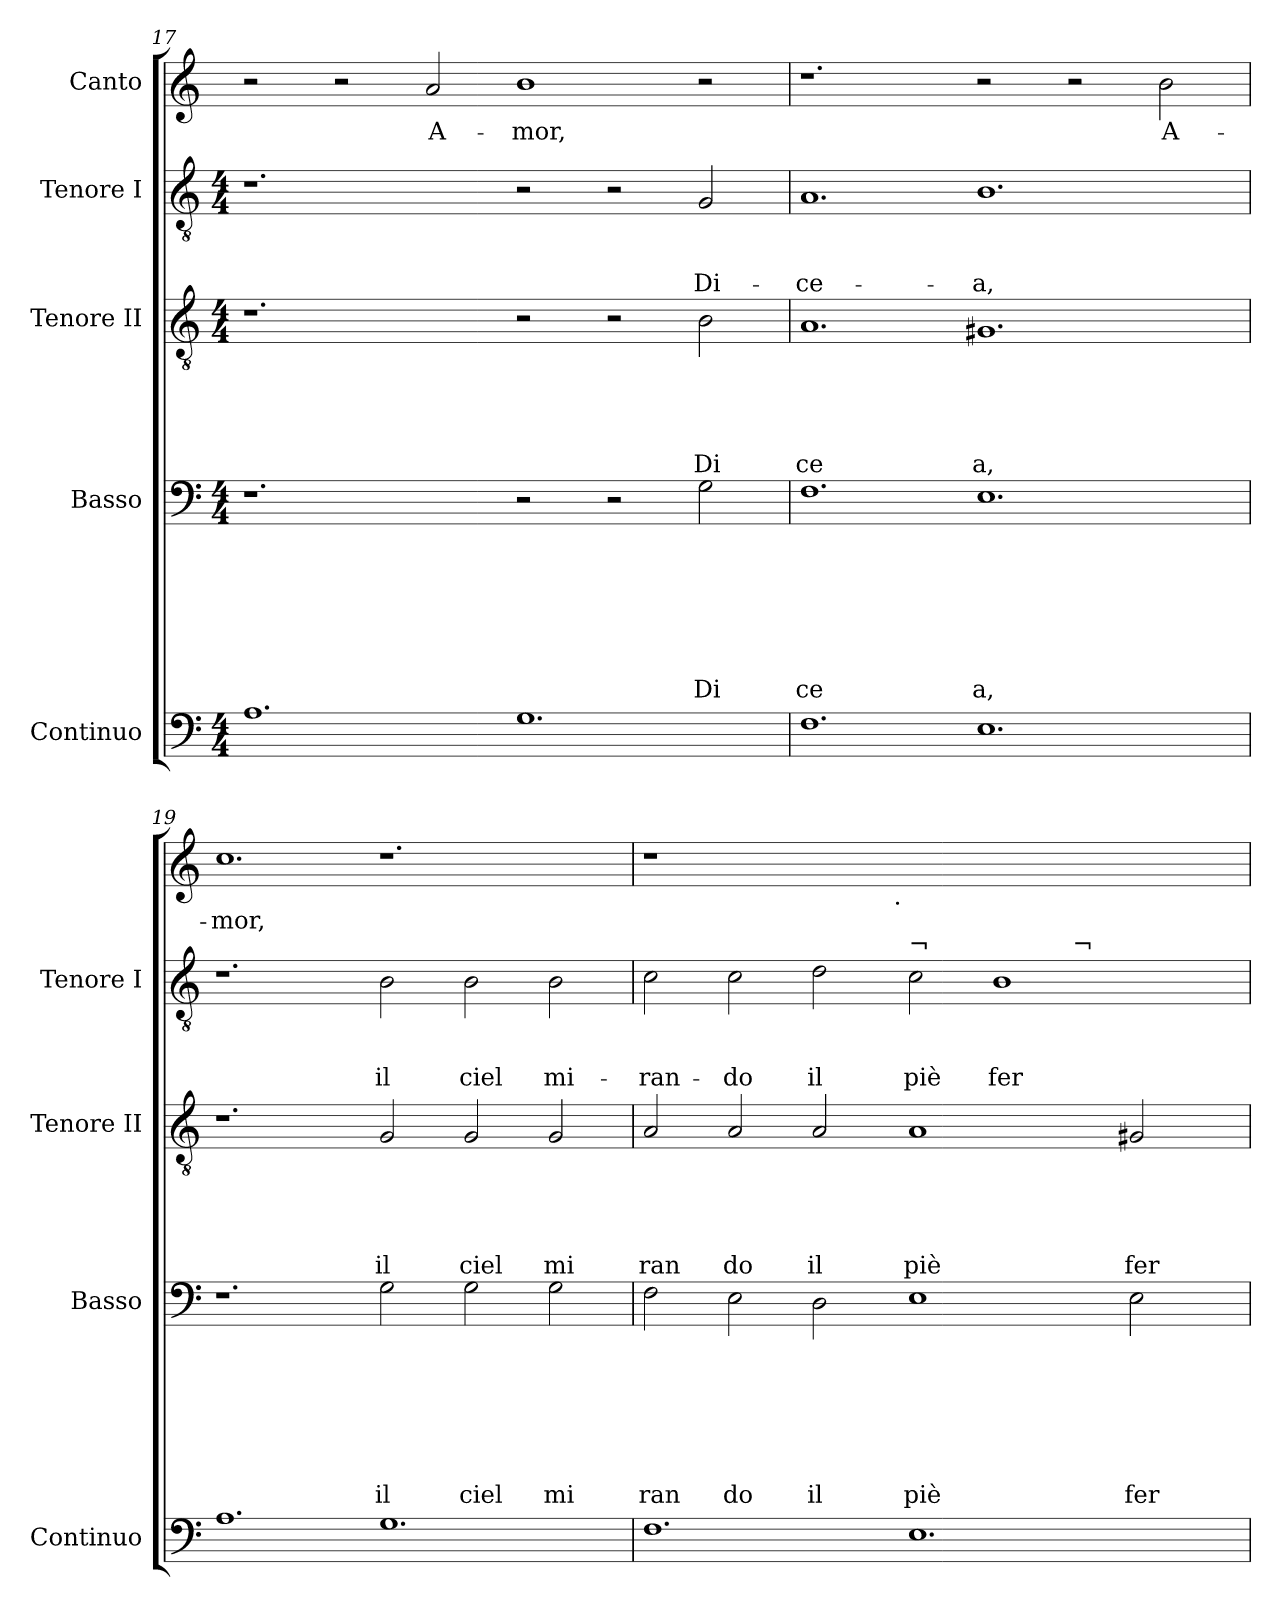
**kern	**kern	**text	**text	**text	**text	**text	**text	**text	**kern	**text	**text	**text	**text	**text	**kern	**text	**text	**text	**kern	**text
*part5	*part4	*part4	*part4	*part4	*part4	*part4	*part4	*part4	*part3	*part3	*part3	*part3	*part3	*part3	*part2	*part2	*part2	*part2	*part1	*part1
*staff5	*staff4	*staff4	*staff4	*staff4	*staff4	*staff4	*staff4	*staff4	*staff3	*staff3	*staff3	*staff3	*staff3	*staff3	*staff2	*staff2	*staff2	*staff2	*staff1	*staff1
*I"Continuo	*I"Basso	*	*	*	*	*	*	*	*I"Tenore II	*	*	*	*	*	*I"Tenore I	*	*	*	*I"Canto	*
*I'Continuo	*I'Basso	*	*	*	*	*	*	*	*I'Tenore II	*	*	*	*	*	*I'Tenore I	*	*	*	*	*
*clefF4	*clefF4	*	*	*	*	*	*	*	*clefGv2	*	*	*	*	*	*clefGv2	*	*	*	*clefG2	*
*k[]	*k[]	*	*	*	*	*	*	*	*k[]	*	*	*	*	*	*k[]	*	*	*	*k[]	*
*C:	*C:	*	*	*	*	*	*	*	*C:	*	*	*	*	*	*C:	*	*	*	*C:	*
*M4/4	*M4/4	*	*	*	*	*	*	*	*M4/4	*	*	*	*	*	*M4/4	*	*	*	*	*
=17	=17	=17	=17	=17	=17	=17	=17	=17	=17	=17	=17	=17	=17	=17	=17	=17	=17	=17	=17	=17
1.A	1.r	.	.	.	.	.	.	.	1.r	.	.	.	.	.	1.r	.	.	.	2r	.
.	.	.	.	.	.	.	.	.	.	.	.	.	.	.	.	.	.	.	2r	.
!	!	!	!	!	!	!	!	!	!	!	!	!	!	!	!	!	!	!	!	!LO:LY:b
.	.	.	.	.	.	.	.	.	.	.	.	.	.	.	.	.	.	.	2a/	A-
!	!	!	!	!	!	!	!	!	!	!	!	!	!	!	!	!	!	!	!	!LO:LY:b
1.G	2r	.	.	.	.	.	.	.	2r	.	.	.	.	.	2r	.	.	.	1b	-mor,
.	2r	.	.	.	.	.	.	.	2r	.	.	.	.	.	2r	.	.	.	.	.
!	!	!	!	!	!	!	!	!LO:LY:b	!	!	!	!	!	!LO:LY:b	!	!	!	!LO:LY:b	!	!
.	2G\	.	.	.	.	.	.	Di	2B\	.	.	.	.	Di	2G/	.	.	Di-	2r	.
=18	=18	=18	=18	=18	=18	=18	=18	=18	=18	=18	=18	=18	=18	=18	=18	=18	=18	=18	=18	=18
!	!	!	!	!	!	!	!	!LO:LY:b	!	!	!	!	!	!LO:LY:b	!	!	!	!LO:LY:b	!	!
1.F	1.F	.	.	.	.	.	.	ce	1.A	.	.	.	.	ce	1.A	.	.	-ce-	1.r	.
!	!	!	!	!	!	!	!	!LO:LY:b	!	!	!	!	!	!LO:LY:b	!	!	!	!LO:LY:b	!	!
1.E	1.E	.	.	.	.	.	.	a,	1.G#X	.	.	.	.	a,	1.B	.	.	-a,	2r	.
.	.	.	.	.	.	.	.	.	.	.	.	.	.	.	.	.	.	.	2r	.
!	!	!	!	!	!	!	!	!	!	!	!	!	!	!	!	!	!	!	!	!LO:LY:b
.	.	.	.	.	.	.	.	.	.	.	.	.	.	.	.	.	.	.	2b\	A-
=19	=19	=19	=19	=19	=19	=19	=19	=19	=19	=19	=19	=19	=19	=19	=19	=19	=19	=19	=19	=19
!	!	!	!	!	!	!	!	!	!	!	!	!	!	!	!	!	!	!	!	!LO:LY:b
1.A	1.r	.	.	.	.	.	.	.	1.r	.	.	.	.	.	1.r	.	.	.	1.cc>	-mor,
!	!	!	!	!	!	!	!	!LO:LY:b	!	!	!	!	!	!LO:LY:b	!	!	!	!LO:LY:b	!	!
1.G	2G\	.	.	.	.	.	.	il	2G/	.	.	.	.	il	2B\	.	.	il	1.r	.
!	!	!	!	!	!	!	!	!LO:LY:b	!	!	!	!	!	!LO:LY:b	!	!	!	!LO:LY:b	!	!
.	2G\	.	.	.	.	.	.	ciel	2G/	.	.	.	.	ciel	2B\	.	.	ciel	.	.
!	!	!	!	!	!	!	!	!LO:LY:b	!	!	!	!	!	!LO:LY:b	!	!	!	!LO:LY:b	!	!
.	2G\	.	.	.	.	.	.	mi	2G/	.	.	.	.	mi	2B\	.	.	mi-	.	.
=20	=20	=20	=20	=20	=20	=20	=20	=20	=20	=20	=20	=20	=20	=20	=20	=20	=20	=20	=20	=20
!	!	!	!	!	!	!	!	!LO:LY:b	!	!	!	!	!	!LO:LY:b	!	!	!	!LO:LY:b	!	!
*	*	*	*	*	*	*	*	*	*	*	*	*	*	*	*^	*	*	*	*	*
1.F	2F\	.	.	.	.	.	.	ran	2A/	.	.	.	.	ran	2c\	1ryy	.	.	-ran-	1r	.
!	!	!	!	!	!	!	!	!LO:LY:b	!	!	!	!	!	!LO:LY:b	!	!	!	!	!LO:LY:b	!	!
.	2E\	.	.	.	.	.	.	do	2A/	.	.	.	.	do	2c\	.	.	.	-do	.	.
!	!	!	!	!	!	!	!	!LO:LY:b	!	!	!	!	!	!LO:LY:b	!	!	!	!	!LO:LY:b	!	!
.	2D\	.	.	.	.	.	.	il	2A/	.	.	.	.	il	2d\	1ryy	.	.	il	4...ryy	.
!	!	!	!	!	!	!	!	!	!	!	!	!	!	!	!	!	!	!	!	!LO:TX:b:t=.	!
.	.	.	.	.	.	.	.	.	.	.	.	.	.	.	.	.	.	.	.	1ryy	.
!	!	!	!	!	!	!	!	!	!	!	!	!	!	!	!LO:TX:a:t=¬	!	!	!	!	!	!
!	!	!	!	!	!	!	!	!LO:LY:b	!	!	!	!	!	!LO:LY:b	!	!	!	!	!LO:LY:b	!	!
1.E	1E	.	.	.	.	.	.	piè	1A	.	.	.	.	piè	2c\	.	.	.	piè	.	.
!	!	!	!	!	!	!	!	!	!	!	!	!	!	!	!	!	!	!	!LO:LY:b	!	!
.	.	.	.	.	.	.	.	.	.	.	.	.	.	.	1B	4ryy	.	.	fer-	.	.
.	.	.	.	.	.	.	.	.	.	.	.	.	.	.	.	16ryy	.	.	.	.	.
!	!	!	!	!	!	!	!	!	!	!	!	!	!	!	!	!LO:TX:a:t=¬	!	!	!	!	!
.	.	.	.	.	.	.	.	.	.	.	.	.	.	.	.	2ryy	.	.	.	.	.
.	.	.	.	.	.	.	.	.	.	.	.	.	.	.	.	.	.	.	.	2ryy	.
!	!	!	!	!	!	!	!	!LO:LY:b	!	!	!	!	!	!LO:LY:b	!	!	!	!	!	!	!
.	2E\	.	.	.	.	.	.	fer	2G#X/	.	.	.	.	fer	.	.	.	.	.	.	.
.	.	.	.	.	.	.	.	.	.	.	.	.	.	.	.	8.ryy	.	.	.	.	.
.	.	.	.	.	.	.	.	.	.	.	.	.	.	.	.	.	.	.	.	32ryy	.
*	*	*	*	*	*	*	*	*	*	*	*	*	*	*	*v	*v	*	*	*	*	*
=	=	=	=	=	=	=	=	=	=	=	=	=	=	=	=	=	=	=	=	=
*-	*-	*-	*-	*-	*-	*-	*-	*-	*-	*-	*-	*-	*-	*-	*-	*-	*-	*-	*-	*-
